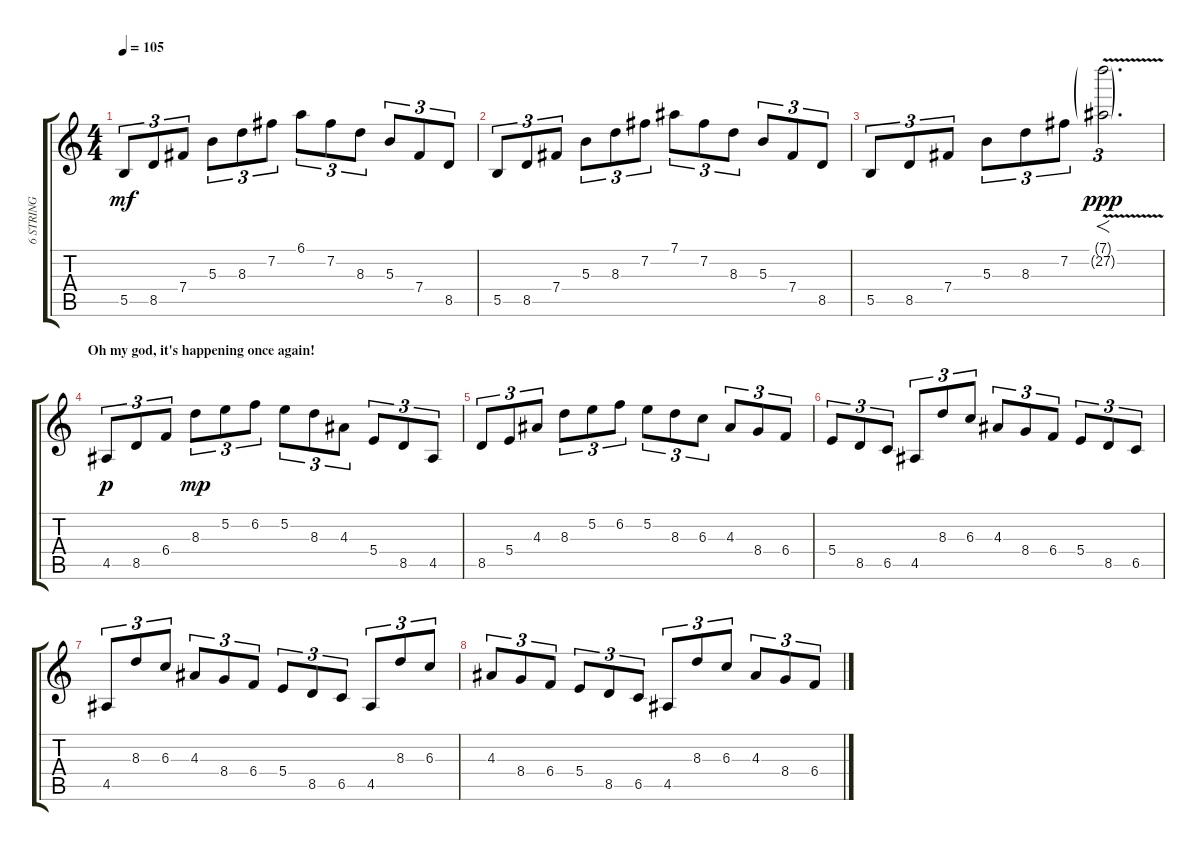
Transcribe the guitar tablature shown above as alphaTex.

\track ("6 STRING" "6 STRING") {instrument distortionguitar}
\staff {score tabs}
\tuning (Eb4 B3 Gb3 B2 Gb2 B1) {hide}
\ts (4 4)
\tempo 105
\clef g2
\ks c
5.5.8{tu (3 2) dy mf} 8.5.8{tu (3 2)} 7.4.8{tu (3 2)} 5.3.8{tu (3 2)} 8.3.8{tu (3 2)} 7.2.8{tu (3 2)} 6.1.8{tu (3 2)} 7.2.8{tu (3 2)} 8.3.8{tu (3 2)} 5.3.8{tu (3 2)} 7.4.8{tu (3 2)} 8.5.8{tu (3 2)} |
5.5.8{tu (3 2)} 8.5.8{tu (3 2)} 7.4.8{tu (3 2)} 5.3.8{tu (3 2)} 8.3.8{tu (3 2)} 7.2.8{tu (3 2)} 7.1.8{tu (3 2)} 7.2.8{tu (3 2)} 8.3.8{tu (3 2)} 5.3.8{tu (3 2)} 7.4.8{tu (3 2)} 8.5.8{tu (3 2)} |
5.5.8{tu (3 2)} 8.5.8{tu (3 2)} 7.4.8{tu (3 2)} 5.3.8{tu (3 2)} 8.3.8{tu (3 2)} 7.2.8{tu (3 2)} (7.1{v g} 27.2{v g}).2{f d tu (3 2) dy ppp} |
\section ("" "Oh my god, it's happening once again!")
4.5.8{tu (3 2) dy p} 8.5.8{tu (3 2)} 6.4.8{tu (3 2)} 8.3.8{tu (3 2) dy mp} 5.2.8{tu (3 2)} 6.2.8{tu (3 2)} 5.2.8{tu (3 2)} 8.3.8{tu (3 2)} 4.3.8{tu (3 2)} 5.4.8{tu (3 2)} 8.5.8{tu (3 2)} 4.5.8{tu (3 2)} |
8.5.8{tu (3 2)} 5.4.8{tu (3 2)} 4.3.8{tu (3 2)} 8.3.8{tu (3 2)} 5.2.8{tu (3 2)} 6.2.8{tu (3 2)} 5.2.8{tu (3 2)} 8.3.8{tu (3 2)} 6.3.8{tu (3 2)} 4.3.8{tu (3 2)} 8.4.8{tu (3 2)} 6.4.8{tu (3 2)} |
5.4.8{tu (3 2)} 8.5.8{tu (3 2)} 6.5.8{tu (3 2)} 4.5.8{tu (3 2)} 8.3.8{tu (3 2)} 6.3.8{tu (3 2)} 4.3.8{tu (3 2)} 8.4.8{tu (3 2)} 6.4.8{tu (3 2)} 5.4.8{tu (3 2)} 8.5.8{tu (3 2)} 6.5.8{tu (3 2)} |
4.5.8{tu (3 2)} 8.3.8{tu (3 2)} 6.3.8{tu (3 2)} 4.3.8{tu (3 2)} 8.4.8{tu (3 2)} 6.4.8{tu (3 2)} 5.4.8{tu (3 2)} 8.5.8{tu (3 2)} 6.5.8{tu (3 2)} 4.5.8{tu (3 2)} 8.3.8{tu (3 2)} 6.3.8{tu (3 2)} |
4.3.8{tu (3 2)} 8.4.8{tu (3 2)} 6.4.8{tu (3 2)} 5.4.8{tu (3 2)} 8.5.8{tu (3 2)} 6.5.8{tu (3 2)} 4.5.8{tu (3 2)} 8.3.8{tu (3 2)} 6.3.8{tu (3 2)} 4.3.8{tu (3 2)} 8.4.8{tu (3 2)} 6.4.8{tu (3 2)}
